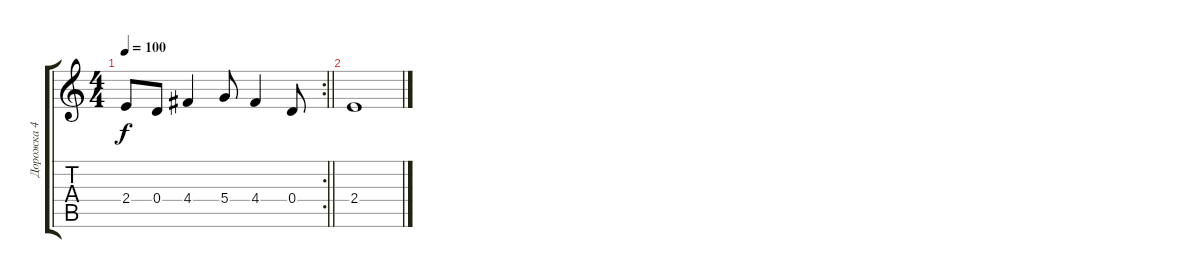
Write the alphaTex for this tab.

\track ("Дорожка 4" "Дорожка 4") {instrument electricguitarclean}
\staff {score tabs}
\tuning (E4 B3 G3 D3 A2 E2) {hide}
\rc 2
\ts (4 4)
\tempo 100
\clef g2
\barLineRight lightlight
\ks c
2.4{t}.8{dy f} 0.4.8 4.4.4 5.4.8 4.4.4 0.4.8 |
2.4.1
